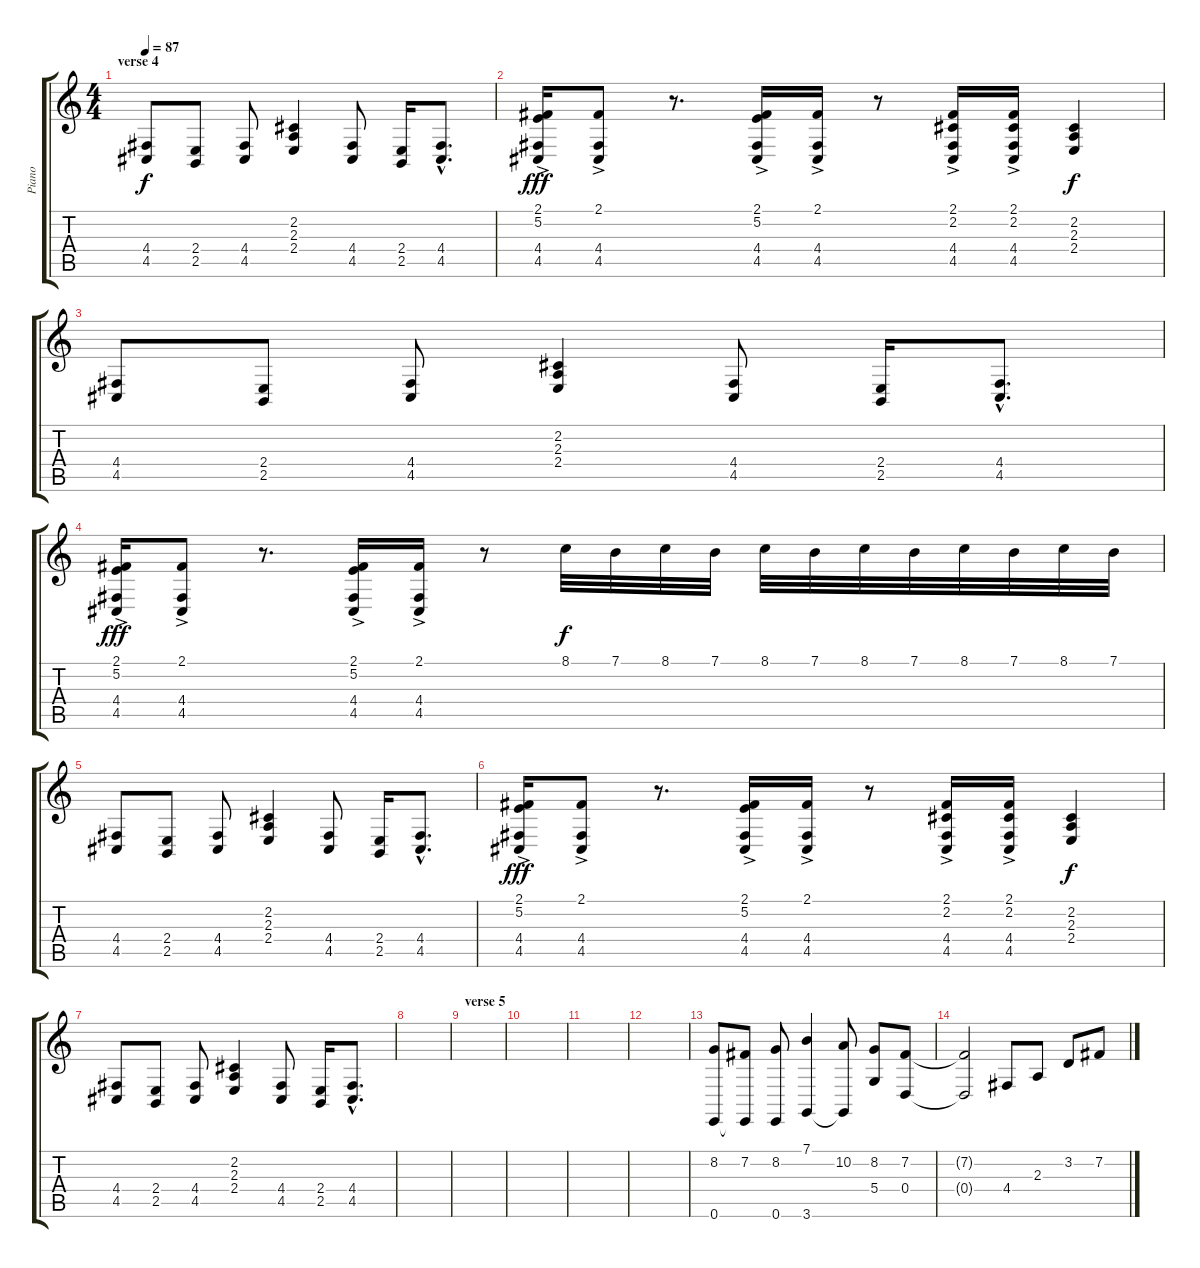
\track ("Piano" "Piano") {instrument brightacousticpiano}
\staff {score tabs}
\tuning (E4 B3 G3 D3 A2 E2) {hide}
\ts (4 4)
\section ("" "verse 4")
\tempo 87
\clef g2
\ks c
(4.4 4.5).8{dy f} (2.4 2.5).8 (4.4 4.5).8 (2.2 2.3 2.4).4 (4.4 4.5).8 (2.4 2.5).16 (4.4{hac} 4.5{hac}).8{d} |
(2.1{ac} 5.2 4.4 4.5).16{dy fff} (2.1{ac} 4.4 4.5).8 r.8{d} (2.1{ac} 5.2 4.4 4.5).16 (2.1{ac} 4.4 4.5).16 r.8 (2.1{ac} 2.2 4.4 4.5).16 (2.1{ac} 2.2 4.4 4.5).16 (2.2 2.3 2.4).4{dy f} |
(4.4 4.5).8 (2.4 2.5).8 (4.4 4.5).8 (2.2 2.3 2.4).4 (4.4 4.5).8 (2.4 2.5).16 (4.4{hac} 4.5{hac}).8{d} |
(2.1{ac} 5.2 4.4 4.5).16{dy fff} (2.1{ac} 4.4 4.5).8 r.8{d} (2.1{ac} 5.2 4.4 4.5).16 (2.1{ac} 4.4 4.5).16 r.8 8.1.32{dy f} 7.1.32 8.1.32 7.1.32 8.1.32 7.1.32 8.1.32 7.1.32 8.1.32 7.1.32 8.1.32 7.1.32 |
(4.4 4.5).8 (2.4 2.5).8 (4.4 4.5).8 (2.2 2.3 2.4).4 (4.4 4.5).8 (2.4 2.5).16 (4.4{hac} 4.5{hac}).8{d} |
(2.1{ac} 5.2 4.4 4.5).16{dy fff} (2.1{ac} 4.4 4.5).8 r.8{d} (2.1{ac} 5.2 4.4 4.5).16 (2.1{ac} 4.4 4.5).16 r.8 (2.1{ac} 2.2 4.4 4.5).16 (2.1{ac} 2.2 4.4 4.5).16 (2.2 2.3 2.4).4{dy f} |
(4.4 4.5).8 (2.4 2.5).8 (4.4 4.5).8 (2.2 2.3 2.4).4 (4.4 4.5).8 (2.4 2.5).16 (4.4{hac} 4.5{hac}).8{d} |
|
\section ("" "verse 5")
|
|
|
|
(8.2 0.6).8 (7.2 0.6{t}).8 (8.2 0.6).8 (7.1 3.6).4 (10.2 3.6{t}).8 (8.2 5.4).8 (7.2 0.4).8 |
(7.2{t} 0.4{t}).2 4.4.8 2.3.8 3.2.8 7.2.8
